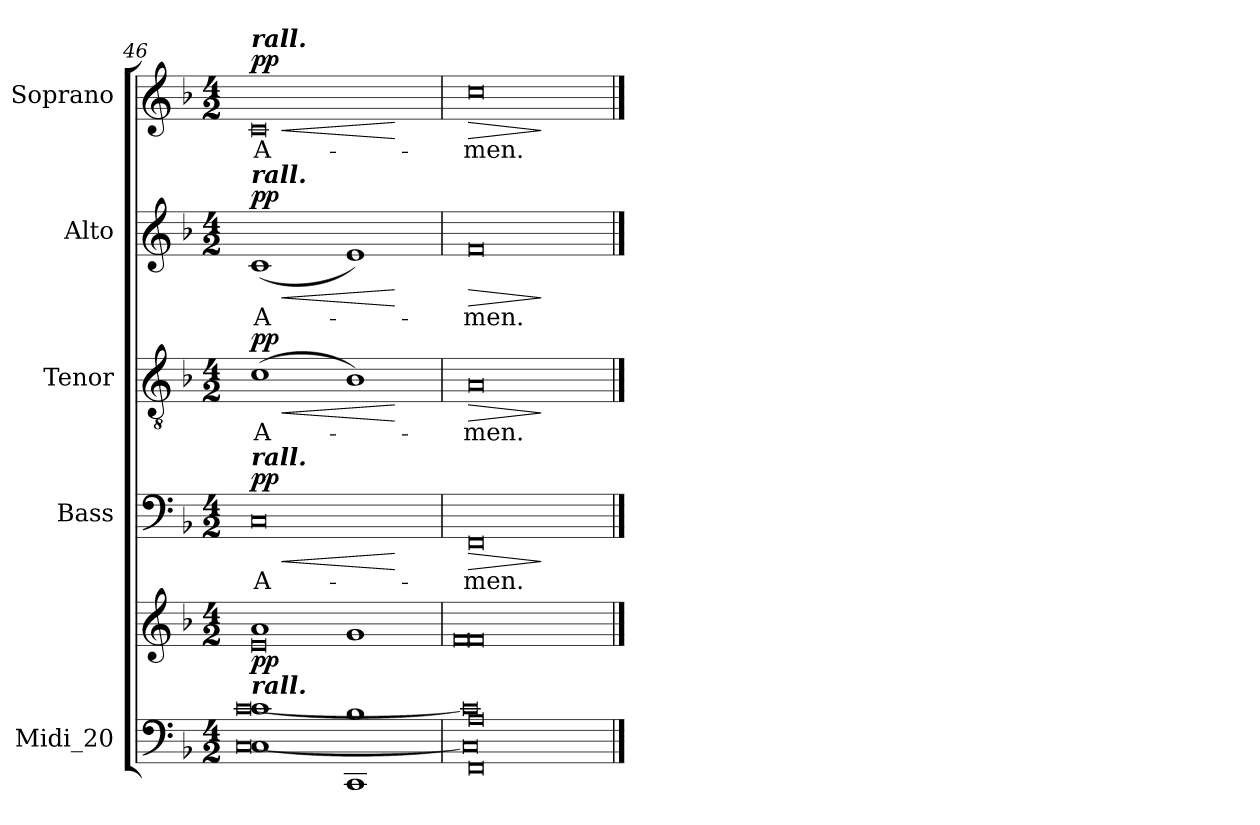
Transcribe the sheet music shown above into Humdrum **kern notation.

**kern	**kern	**dynam	**kern	**text	**dynam	**kern	**text	**dynam	**kern	**text	**dynam	**kern	**text	**dynam
*part5	*part5	*part5	*part4	*part4	*part4	*part3	*part3	*part3	*part2	*part2	*part2	*part1	*part1	*part1
*staff6	*staff5	*staff5/6	*staff4	*staff4	*staff4	*staff3	*staff3	*staff3	*staff2	*staff2	*staff2	*staff1	*staff1	*staff1
*I"Midi_20	*	*	*I"Bass	*	*	*I"Tenor	*	*	*I"Alto	*	*	*I"Soprano	*	*
*	*	*	*I'Bass	*	*	*I'Tenor	*	*	*I'Alto	*	*	*I'Soprano	*	*
*clefF4	*clefG2	*	*clefF4	*	*	*clefGv2	*	*	*clefG2	*	*	*clefG2	*	*
*k[b-]	*k[b-]	*	*k[b-]	*	*	*k[b-]	*	*	*k[b-]	*	*	*k[b-]	*	*
*F:	*F:	*	*F:	*	*	*F:	*	*	*F:	*	*	*F:	*	*
*M4/2	*M4/2	*	*M4/2	*	*	*M4/2	*	*	*M4/2	*	*	*M4/2	*	*
=46	=46	=46	=46	=46	=46	=46	=46	=46	=46	=46	=46	=46	=46	=46
*^	*^	*	*	*	*	*	*	*	*	*	*	*	*	*
!	!	!	!	!	!	!	!	!	!	!	!	!	!	!LO:TX:a:Bi:t=rall.	!	!
!	!	!	!	!	!	!	!	!	!	!	!LO:TX:a:Bi:t=rall.	!	!	!	!	!
!	!	!	!	!	!LO:TX:a:Bi:t=rall.	!	!	!	!	!	!	!	!	!	!	!
!	!	!LO:TX:b:Bi:t=rall.	!	!	!	!	!	!	!	!	!	!	!	!	!	!
!	!	!	!	!LO:DY:b	!	!LO:LY:b	!LO:HP:b	!	!LO:LY:b	!LO:HP:b	!	!LO:LY:b	!LO:HP:b	!	!LO:LY:b	!LO:HP:b
!	!	!	!	!	!	!	!LO:DY:n=1:b	!	!	!LO:DY:n=1:b	!	!	!LO:DY:n=1:b	!	!	!LO:DY:n=1:b
1C/ 1c/	[0C\ [0c\	1a/	0e\	pp	0C	A-	< pp	(>1c	A-	< pp	(<1c	A-	< pp	0c	A-	< pp
1CC/ 1B-/	.	1g/	.	.	.	.	.	1B-)	.	.	1e)	.	.	.	.	.
*v	*v	*	*	*	*	*	*	*	*	*	*	*	*	*	*	*
*	*v	*v	*	*	*	*	*	*	*	*	*	*	*	*	*
.	.	.	.	.	[	.	.	[	.	.	[	.	.	[
=47	=47	=47	=47	=47	=47	=47	=47	=47	=47	=47	=47	=47	=47	=47
*^	*^	*	*	*	*	*	*	*	*	*	*	*	*	*
!	!	!	!	!	!	!LO:LY:b	!LO:HP:b	!	!LO:LY:b	!LO:HP:b	!	!LO:LY:b	!LO:HP:b	!	!LO:LY:b	!LO:HP:b
0FF/ 0A/	0C\] 0c\]	0f/	0f\	.	0FF	-men.	>	0A	men.	>	0f	men.	>	0cc	-men.	>
*v	*v	*	*	*	*	*	*	*	*	*	*	*	*	*	*	*
*	*v	*v	*	*	*	*	*	*	*	*	*	*	*	*	*
.	.	.	.	.	]	.	.	]	.	.	]	.	.	]
==	==	==	==	==	==	==	==	==	==	==	==	==	==	==
*-	*-	*-	*-	*-	*-	*-	*-	*-	*-	*-	*-	*-	*-	*-
